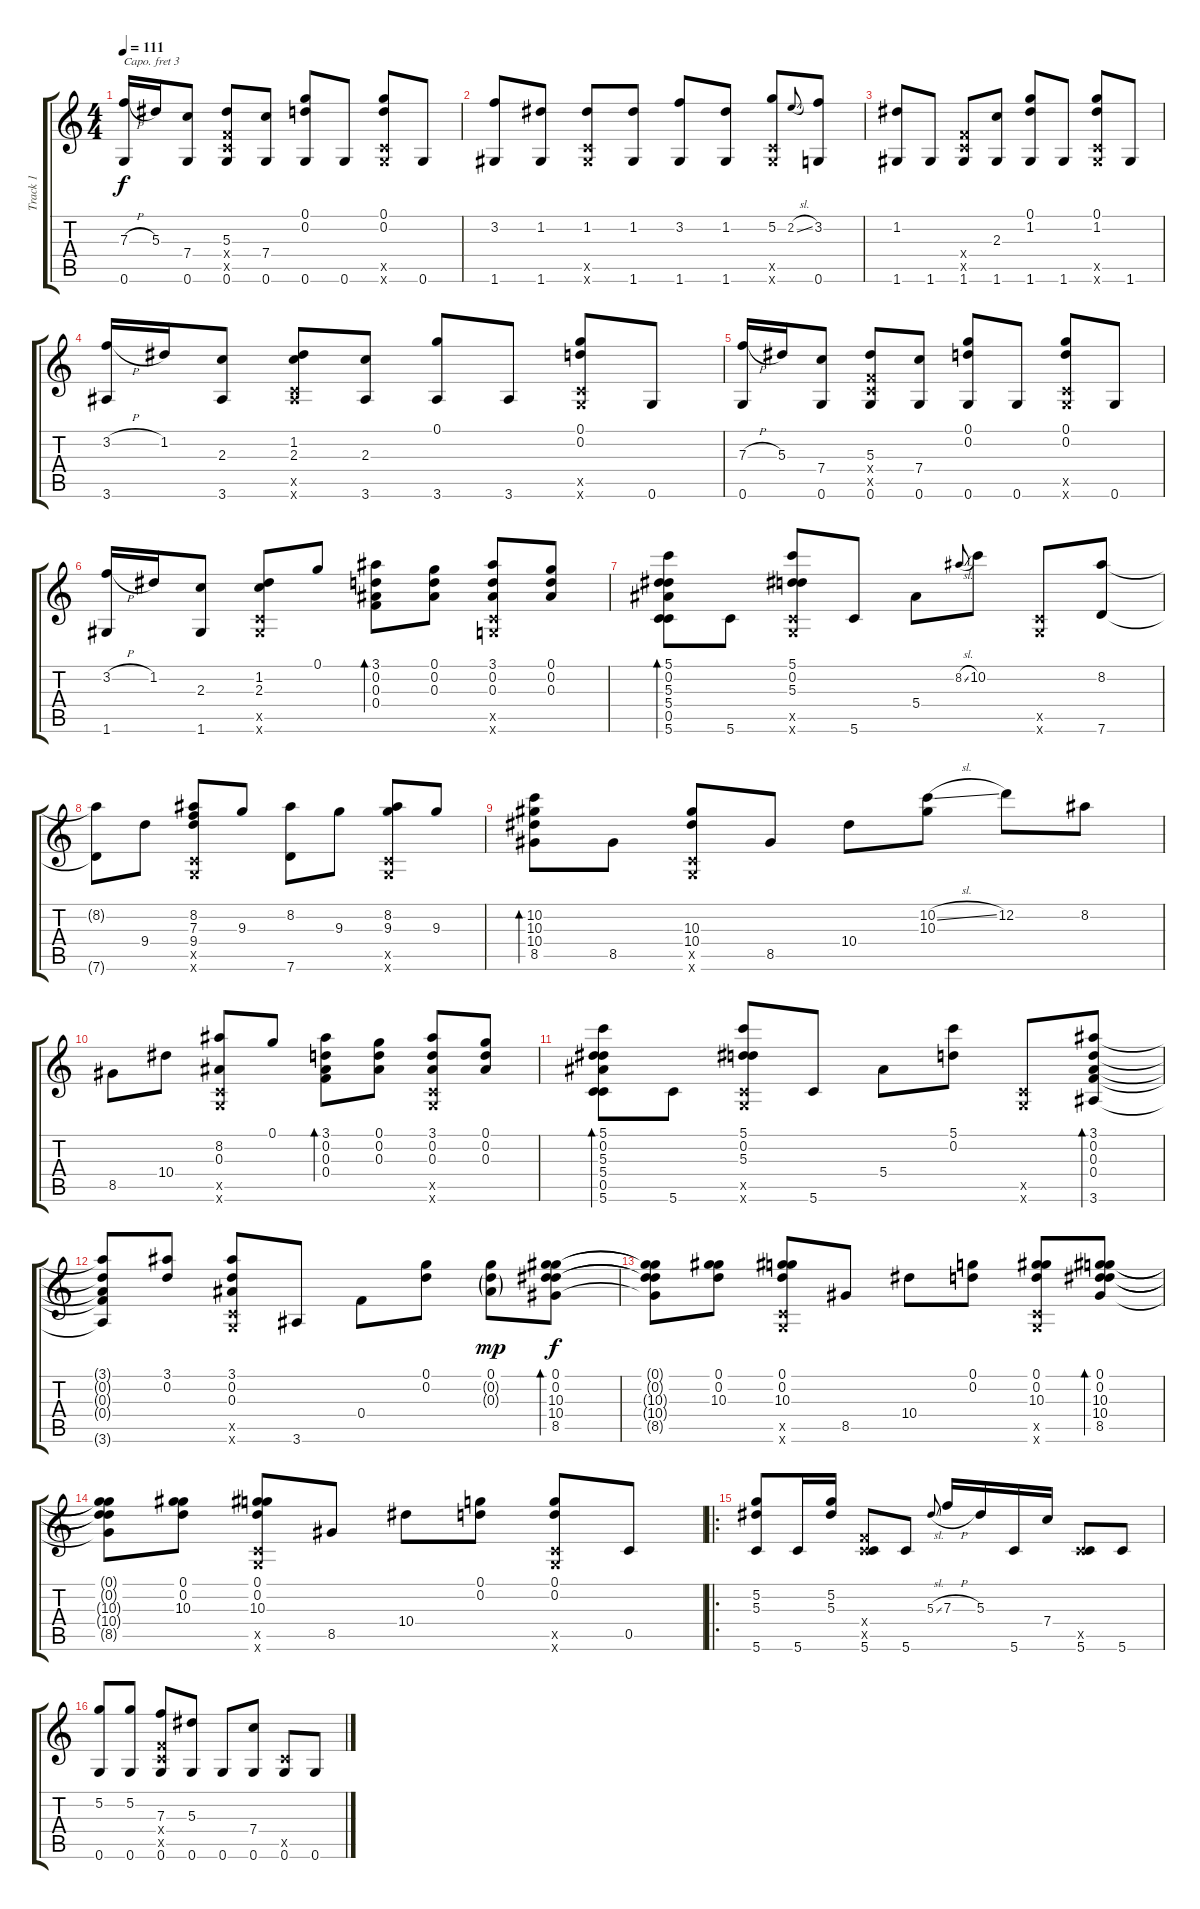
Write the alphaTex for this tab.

\track ("Track 1" "Track 1") {instrument acousticguitarsteel}
\staff {score tabs}
\capo 3
\tuning (E4 B3 G3 D3 A2 E2) {hide}
\ts (4 4)
\tempo 111
\clef g2
\ks c
(7.3{h} 0.6).16{dy f} 5.3.16 (7.4 0.6).8 (5.3 0.4{x} 0.5{x} 0.6).8 (7.4 0.6).8 (0.1 0.2 0.6).8 0.6.8 (0.1 0.2 0.5{x} 0.6{x}).8 0.6.8 |
(3.2 1.6).8 (1.2 1.6).8 (1.2 0.5{x} 1.6{x}).8 (1.2 1.6).8 (3.2 1.6).8 (1.2 1.6).8 (5.2 0.5{x} 1.6{x}).8 2.2{sl}.8{gr onbeat} (3.2 0.6).8 |
(1.2 1.6).8 1.6.8 (0.4{x} 0.5{x} 1.6).8 (2.3 1.6).8 (0.1 1.2 1.6).8 1.6.8 (0.1 1.2 0.5{x} 1.6{x}).8 1.6.8 |
(3.2{h} 3.6).16 1.2.16 (2.3 3.6).8 (1.2 2.3 0.5{x} 3.6{x}).8 (2.3 3.6).8 (0.1 3.6).8 3.6.8 (0.1 0.2 0.5{x} 0.6{x}).8 0.6.8 |
(7.3{h} 0.6).16 5.3.16 (7.4 0.6).8 (5.3 0.4{x} 0.5{x} 0.6).8 (7.4 0.6).8 (0.1 0.2 0.6).8 0.6.8 (0.1 0.2 0.5{x} 0.6{x}).8 0.6.8 |
(3.2{h} 1.6).16 1.2.16 (2.3 1.6).8 (1.2 2.3 0.5{x} 1.6{x}).8 0.1.8 (3.1 0.2 0.3 0.4).8{bd 60} (0.1 0.2 0.3).8 (3.1 0.2 0.3 0.5{x} 0.6{x}).8 (0.1 0.2 0.3).8 |
(5.1 0.2 5.3 5.4 0.5 5.6).8{bd 60} 5.6.8 (5.1 0.2 5.3 0.5{x} 0.6{x}).8 5.6.8 5.4.8 8.2{sl}.8{gr onbeat} 10.2.8 (0.5{x} 0.6{x}).8 (8.2 7.6).8 |
(8.2{t} 7.6{t}).8 9.4.8 (8.2 7.3 9.4 0.5{x} 0.6{x}).8 9.3.8 (8.2 7.6).8 9.3.8 (8.2 9.3 0.5{x} 0.6{x}).8 9.3.8 |
(10.2 10.3 10.4 8.5).8{bd 120} 8.5.8 (10.3 10.4 0.5{x} 0.6{x}).8 8.5.8 10.4.8 (10.2{sl} 10.3).8 12.2.8 8.2.8 |
8.5.8 10.4.8 (8.2 0.3 0.5{x} 0.6{x}).8 0.1.8 (3.1 0.2 0.3 0.4).8{bd 60} (0.1 0.2 0.3).8 (3.1 0.2 0.3 0.5{x} 0.6{x}).8 (0.1 0.2 0.3).8 |
(5.1 0.2 5.3 5.4 0.5 5.6).8{bd 60} 5.6.8 (5.1 0.2 5.3 0.5{x} 0.6{x}).8 5.6.8 5.4.8 (5.1 0.2).8 (0.5{x} 0.6{x}).8 (3.1 0.2 0.3 0.4 3.6).8{bd 120} |
(3.1{t} 0.2{t} 0.3{t} 0.4{t} 3.6{t}).8 (3.1 0.2).8 (3.1 0.2 0.3 0.5{x} 0.6{x}).8 3.6.8 0.4.8 (0.1 0.2).8 (0.1 0.2{g} 0.3{g}).8{dy mp} (0.1 0.2 10.3 10.4 8.5).8{bd 60 dy f} |
(0.1{t} 0.2{t} 10.3{t} 10.4{t} 8.5{t}).8 (0.1 0.2 10.3).8 (0.1 0.2 10.3 0.5{x} 0.6{x}).8 8.5.8 10.4.8 (0.1 0.2).8 (0.1 0.2 10.3 0.5{x} 0.6{x}).8 (0.1 0.2 10.3 10.4 8.5).8{bd 60} |
(0.1{t} 0.2{t} 10.3{t} 10.4{t} 8.5{t}).8 (0.1 0.2 10.3).8 (0.1 0.2 10.3 0.5{x} 0.6{x}).8 8.5.8 10.4.8 (0.1 0.2).8 (0.1 0.2 0.5{x} 0.6{x}).8 0.5.8 |
\ro
(5.2 5.3 5.6).8 5.6.16 (5.2 5.3).16 (0.4{x} 0.5{x} 5.6).8 5.6.8 5.3{sl}.8{gr onbeat} 7.3{h}.16 5.3.16 5.6.16 7.4.16 (0.5{x} 5.6).8 5.6.8 |
(5.2 0.6).8 (5.2 0.6).8 (7.3 0.4{x} 0.5{x} 0.6).8 (5.3 0.6).8 0.6.8 (7.4 0.6).8 (0.5{x} 0.6).8 0.6.8
